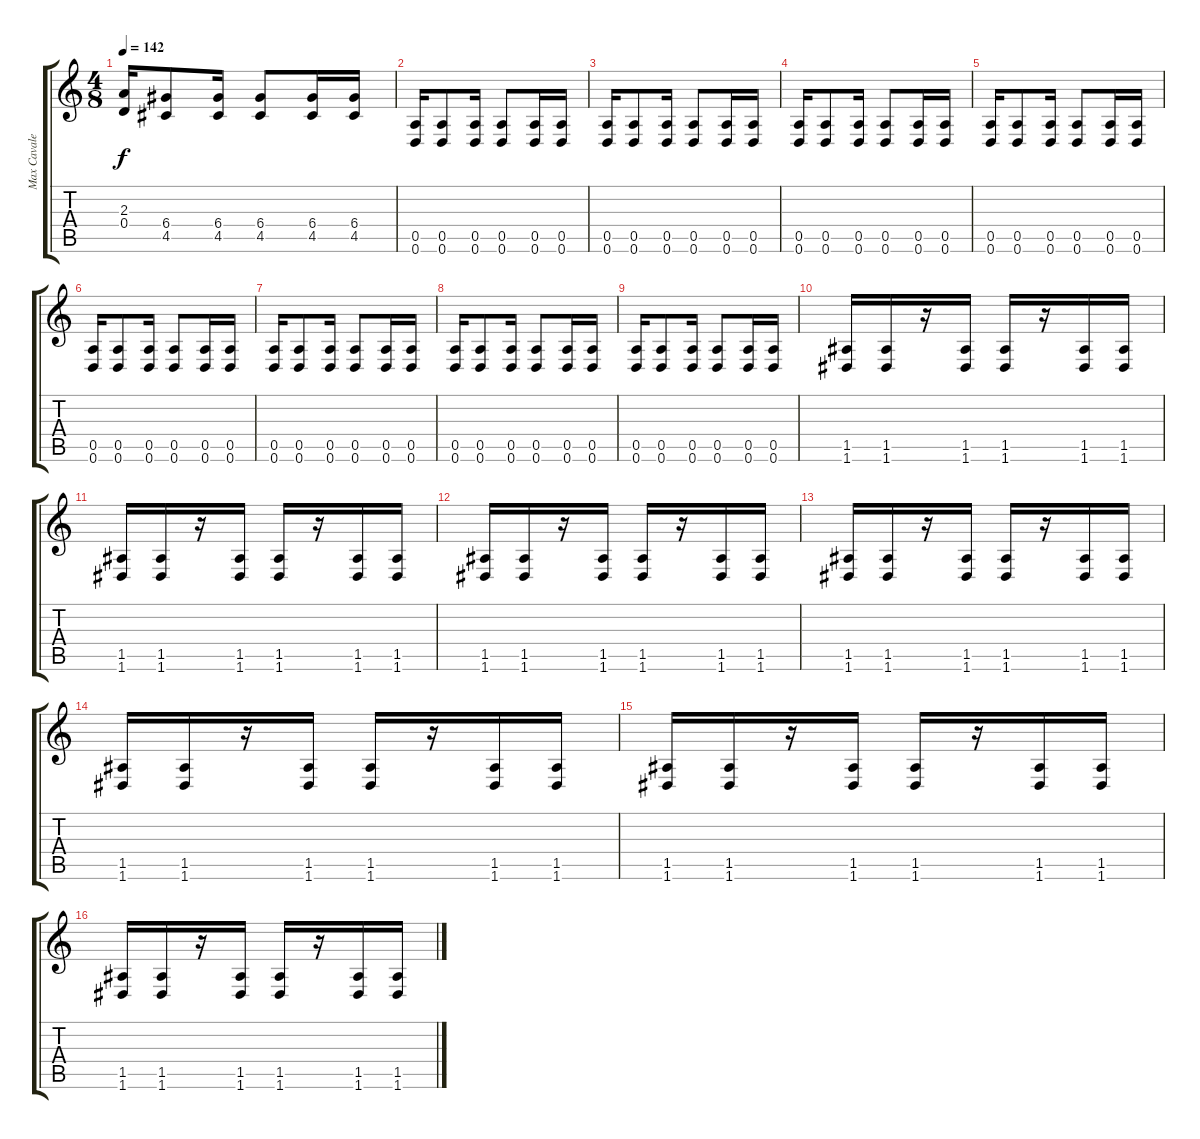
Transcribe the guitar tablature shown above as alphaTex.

\track ("Max Cavalera" "Max Cavale") {instrument distortionguitar}
\staff {score tabs}
\tuning (E4 B3 G3 D3 A2 D2) {hide}
\ts (4 8)
\tempo 142
\clef g2
\ks c
(2.3 0.4).16{dy f} (6.4 4.5).8 (6.4 4.5).16 (6.4 4.5).8 (6.4 4.5).16 (6.4 4.5).16 |
(0.5 0.6).16 (0.5 0.6).8 (0.5 0.6).16 (0.5 0.6).8 (0.5 0.6).16 (0.5 0.6).16 |
(0.5 0.6).16 (0.5 0.6).8 (0.5 0.6).16 (0.5 0.6).8 (0.5 0.6).16 (0.5 0.6).16 |
(0.5 0.6).16 (0.5 0.6).8 (0.5 0.6).16 (0.5 0.6).8 (0.5 0.6).16 (0.5 0.6).16 |
(0.5 0.6).16 (0.5 0.6).8 (0.5 0.6).16 (0.5 0.6).8 (0.5 0.6).16 (0.5 0.6).16 |
(0.5 0.6).16 (0.5 0.6).8 (0.5 0.6).16 (0.5 0.6).8 (0.5 0.6).16 (0.5 0.6).16 |
(0.5 0.6).16 (0.5 0.6).8 (0.5 0.6).16 (0.5 0.6).8 (0.5 0.6).16 (0.5 0.6).16 |
(0.5 0.6).16 (0.5 0.6).8 (0.5 0.6).16 (0.5 0.6).8 (0.5 0.6).16 (0.5 0.6).16 |
(0.5 0.6).16 (0.5 0.6).8 (0.5 0.6).16 (0.5 0.6).8 (0.5 0.6).16 (0.5 0.6).16 |
(1.5 1.6).16 (1.5 1.6).16 r.16 (1.5 1.6).16 (1.5 1.6).16 r.16 (1.5 1.6).16 (1.5 1.6).16 |
(1.5 1.6).16 (1.5 1.6).16 r.16 (1.5 1.6).16 (1.5 1.6).16 r.16 (1.5 1.6).16 (1.5 1.6).16 |
(1.5 1.6).16 (1.5 1.6).16 r.16 (1.5 1.6).16 (1.5 1.6).16 r.16 (1.5 1.6).16 (1.5 1.6).16 |
(1.5 1.6).16 (1.5 1.6).16 r.16 (1.5 1.6).16 (1.5 1.6).16 r.16 (1.5 1.6).16 (1.5 1.6).16 |
(1.5 1.6).16 (1.5 1.6).16 r.16 (1.5 1.6).16 (1.5 1.6).16 r.16 (1.5 1.6).16 (1.5 1.6).16 |
(1.5 1.6).16 (1.5 1.6).16 r.16 (1.5 1.6).16 (1.5 1.6).16 r.16 (1.5 1.6).16 (1.5 1.6).16 |
(1.5 1.6).16 (1.5 1.6).16 r.16 (1.5 1.6).16 (1.5 1.6).16 r.16 (1.5 1.6).16 (1.5 1.6).16
